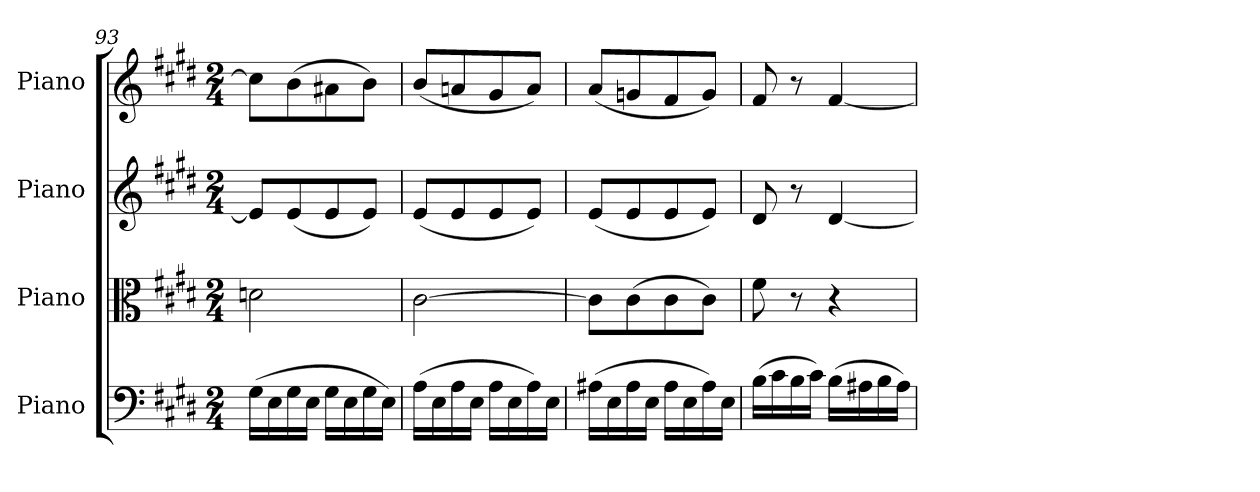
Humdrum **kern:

**kern	**kern	**kern	**kern
*part4	*part3	*part2	*part1
*staff4	*staff3	*staff2	*staff1
*I"Piano	*I"Piano	*I"Piano	*I"Piano
*I'Pno	*I'Pno	*I'Pno	*I'Pno
*clefF4	*clefC3	*clefG2	*clefG2
*k[f#c#g#d#]	*k[f#c#g#d#]	*k[f#c#g#d#]	*k[f#c#g#d#]
*M2/4	*M2/4	*M2/4	*M2/4
=93	=93	=93	=93
(16G#\LL	2dn\	8e/L]	8cc#\L]
16E\	.	.	.
16G#\	.	(8e/	(8b\
16E\JJ	.	.	.
16G#\LL	.	8e/	8a#X\
16E\	.	.	.
16G#\	.	8e/J)	8b\J)
16E\JJ)	.	.	.
=94	=94	=94	=94
(16A\LL	[2c#\	(8e/L	(8b/L
16E\	.	.	.
16A\	.	8e/	8an/
16E\JJ	.	.	.
16A\LL	.	8e/	8g#/
16E\	.	.	.
16A\)	.	8e/J)	8a/J)
16E\JJ	.	.	.
=95	=95	=95	=95
(16A#X\LL	8c#\L]	(8e/L	(8a/L
16E\	.	.	.
16A#\	(8c#\	8e/	8gn/
16E\JJ	.	.	.
16A#\LL	8c#\	8e/	8f#/
16E\	.	.	.
16A#\)	8c#\J)	8e/J)	8g/J)
16E\JJ	.	.	.
=96	=96	=96	=96
(16B\LL	8f#\	8d#/	8f#/
16c#\	.	.	.
16B\	8r	8r	8r
16c#\JJ)	.	.	.
(16B\LL	4r	[4d#/	[4f#/
16A#X\	.	.	.
16B\	.	.	.
16A#\JJ)	.	.	.
=	=	=	=
*-	*-	*-	*-
